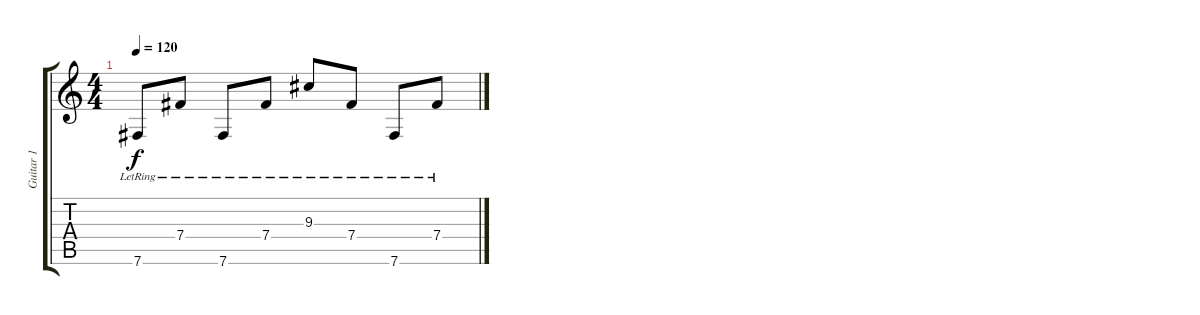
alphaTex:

\track ("Guitar 1" "Guitar 1") {instrument electricguitarjazz}
\staff {score tabs}
\tuning (Db4 Ab3 E3 B2 Gb2 B1) {hide}
\ts (4 4)
\tempo 120
\clef g2
\ks c
7.6{lr}.8{dy f} 7.4{lr}.8 7.6{lr}.8 7.4{lr}.8 9.3{lr}.8 7.4{lr}.8 7.6{lr}.8 7.4{lr}.8
